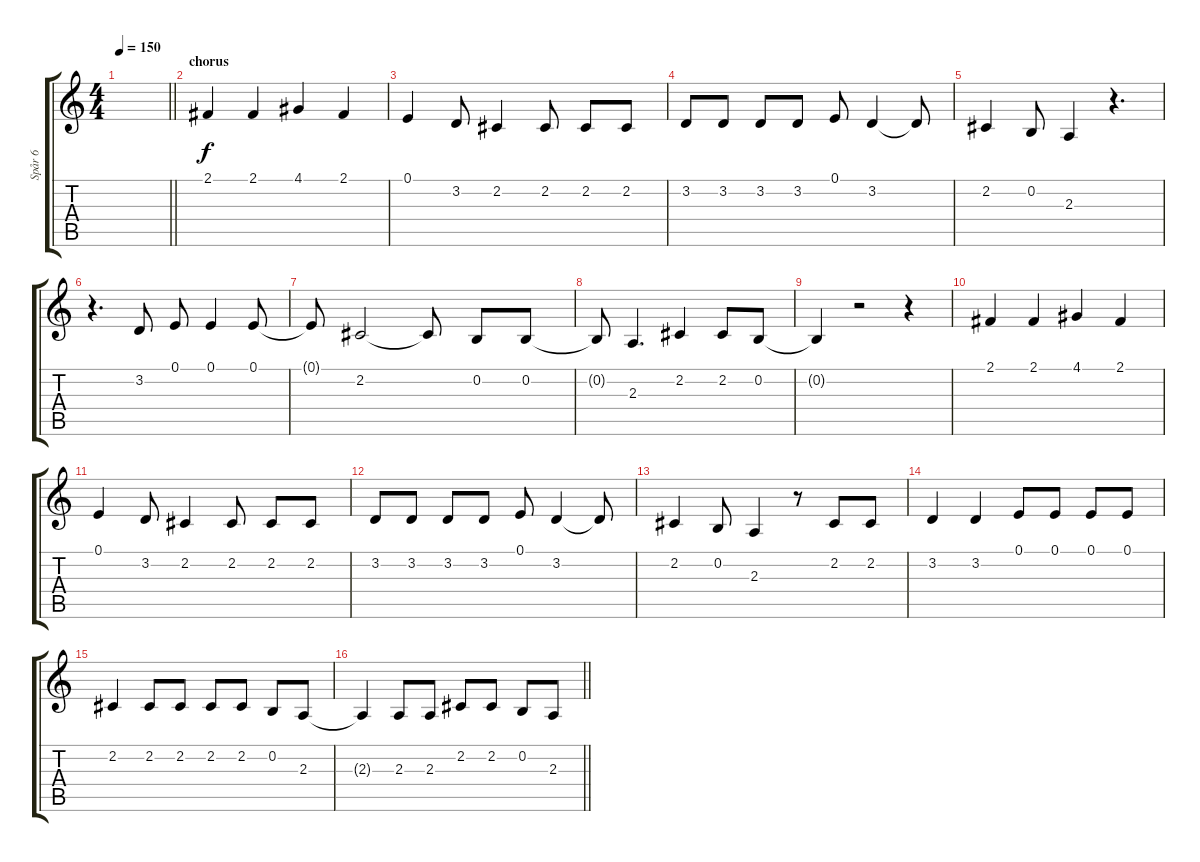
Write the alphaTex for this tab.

\track ("Spår 6" "Spår 6") {instrument lead6voice}
\staff {score tabs}
\tuning (E4 B3 G3 D3 A2 E2) {hide}
\ts (4 4)
\tempo 150
\clef g2
\barLineRight lightlight
\ks c
|
\section ("" "chorus")
2.1.4 2.1.4 4.1.4 2.1.4 |
0.1.4 3.2.8 2.2.4 2.2.8 2.2.8 2.2.8 |
3.2.8 3.2.8 3.2.8 3.2.8 0.1.8 3.2.4 3.2{t}.8 |
2.2.4 0.2.8 2.3.4 r.4{d} |
r.4{d} 3.2.8 0.1.8 0.1.4 0.1.8 |
0.1{t}.8 2.2.2 2.2{t}.8 0.2.8 0.2.8 |
0.2{t}.8 2.3.4{d} 2.2.4 2.2.8 0.2.8 |
0.2{t}.4 r.2 r.4 |
2.1.4 2.1.4 4.1.4 2.1.4 |
0.1.4 3.2.8 2.2.4 2.2.8 2.2.8 2.2.8 |
3.2.8 3.2.8 3.2.8 3.2.8 0.1.8 3.2.4 3.2{t}.8 |
2.2.4 0.2.8 2.3.4 r.8 2.2.8 2.2.8 |
3.2.4 3.2.4 0.1.8 0.1.8 0.1.8 0.1.8 |
2.2.4 2.2.8 2.2.8 2.2.8 2.2.8 0.2.8 2.3.8 |
\barLineRight lightlight
2.3{t}.4 2.3.8 2.3.8 2.2.8 2.2.8 0.2.8 2.3.8
